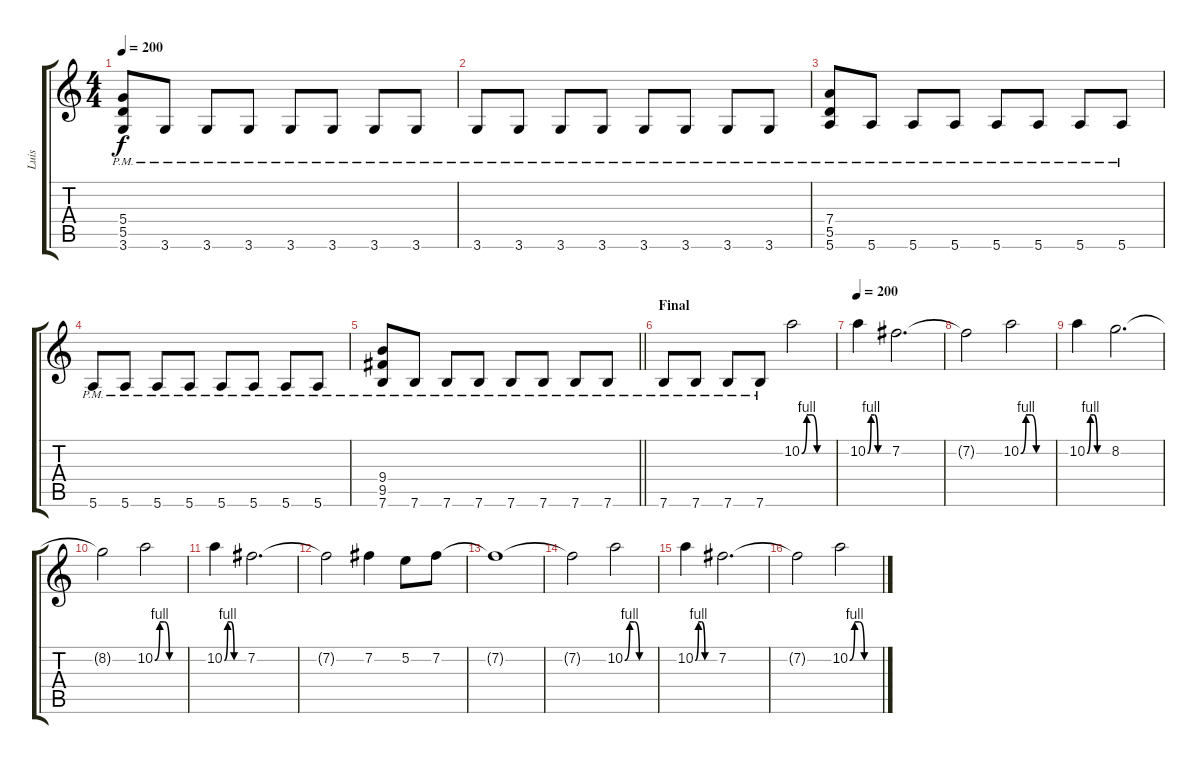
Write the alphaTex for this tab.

\track ("Luis" "Luis") {instrument distortionguitar}
\staff {score tabs}
\tuning (E4 B3 G3 D3 A2 E2) {hide}
\ts (4 4)
\tempo 200
\clef g2
\ks c
(5.4{pm} 5.5{pm} 3.6{pm}).8{dy f} 3.6{pm}.8 3.6{pm}.8 3.6{pm}.8 3.6{pm}.8 3.6{pm}.8 3.6{pm}.8 3.6{pm}.8 |
3.6{pm}.8 3.6{pm}.8 3.6{pm}.8 3.6{pm}.8 3.6{pm}.8 3.6{pm}.8 3.6{pm}.8 3.6{pm}.8 |
(7.4{pm} 5.5{pm} 5.6{pm}).8 5.6{pm}.8 5.6{pm}.8 5.6{pm}.8 5.6{pm}.8 5.6{pm}.8 5.6{pm}.8 5.6{pm}.8 |
5.6{pm}.8 5.6{pm}.8 5.6{pm}.8 5.6{pm}.8 5.6{pm}.8 5.6{pm}.8 5.6{pm}.8 5.6{pm}.8 |
\barLineRight lightlight
(9.4{pm} 9.5{pm} 7.6{pm}).8 7.6{pm}.8 7.6{pm}.8 7.6{pm}.8 7.6{pm}.8 7.6{pm}.8 7.6{pm}.8 7.6{pm}.8 |
\section ("" "Final")
7.6{pm}.8 7.6{pm}.8 7.6{pm}.8 7.6{pm}.8 10.2{be (custom 0 0 10 4 20 4 30 0 60 0)}.2 |
\tempo 200
10.2{be (custom 0 0 10 4 20 4 30 0 60 0)}.4 7.2.2{d} |
7.2{t}.2 10.2{be (custom 0 0 10 4 20 4 30 0 60 0)}.2 |
10.2{be (custom 0 0 10 4 20 4 30 0 60 0)}.4 8.2.2{d} |
8.2{t}.2 10.2{be (custom 0 0 10 4 20 4 30 0 60 0)}.2 |
10.2{be (custom 0 0 10 4 20 4 30 0 60 0)}.4 7.2.2{d} |
7.2{t}.2 7.2.4 5.2.8 7.2.8 |
7.2{t}.1 |
7.2{t}.2 10.2{be (custom 0 0 10 4 20 4 30 0 60 0)}.2 |
10.2{be (custom 0 0 10 4 20 4 30 0 60 0)}.4 7.2.2{d} |
7.2{t}.2 10.2{be (custom 0 0 10 4 20 4 30 0 60 0)}.2
